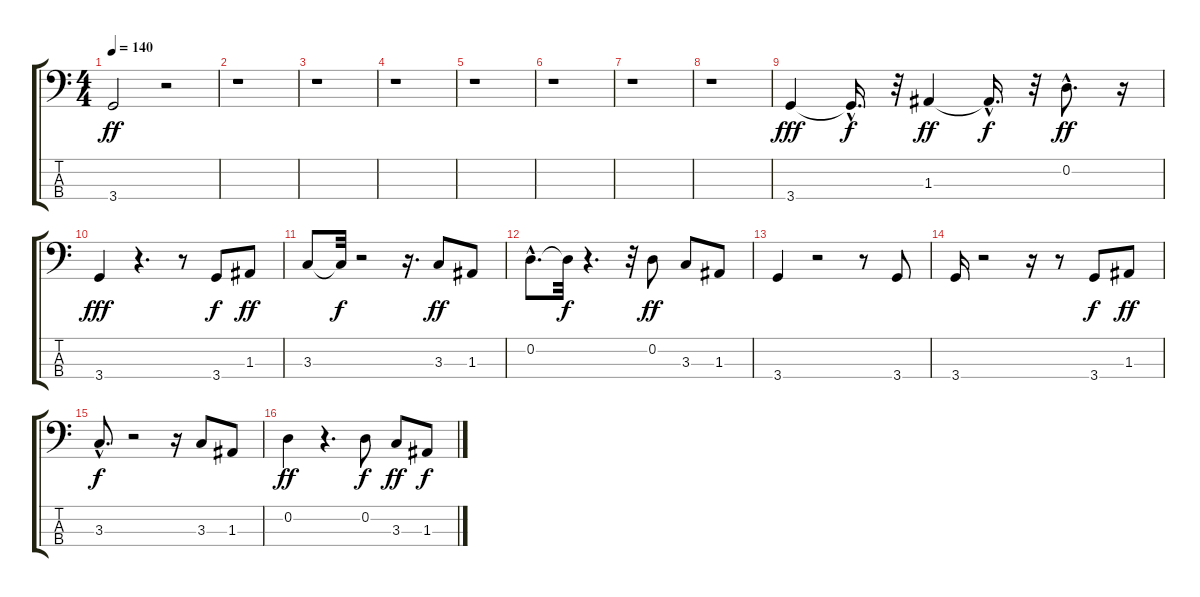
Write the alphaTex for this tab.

\track "" {instrument fretlessbass}
\staff {score tabs}
\tuning (G2 D2 A1 E1) {hide}
\ts (4 4)
\tempo 140
\clef f4
\ks c
3.4.2{dy ff} r.2 |
r.1 |
r.1 |
r.1 |
r.1 |
r.1 |
r.1 |
r.1 |
3.4.4{dy fff} 3.4{hac t}.16{d dy f} r.32 1.3.4{dy ff} 1.3{hac t}.16{d dy f} r.32 0.2{hac}.8{d dy ff} r.16 |
3.4.4{dy fff} r.4{d} r.8 3.4.8{dy f} 1.3.8{dy ff} |
3.3.8 3.3{t}.32{dy f} r.2 r.16{d} 3.3.8{dy ff} 1.3.8 |
0.2{hac}.8{d} 0.2{t}.32{dy f} r.4{d} r.32 0.2.8{dy ff} 3.3.8 1.3.8 |
3.4.4 r.2 r.8 3.4.8 |
3.4.16 r.2 r.16 r.8 3.4.8{dy f} 1.3.8{dy ff} |
3.3{hac}.8{d dy f} r.2 r.16 3.3.8 1.3.8 |
0.2.4{dy ff} r.4{d} 0.2.8{dy f} 3.3.8{dy ff} 1.3.8{dy f}
